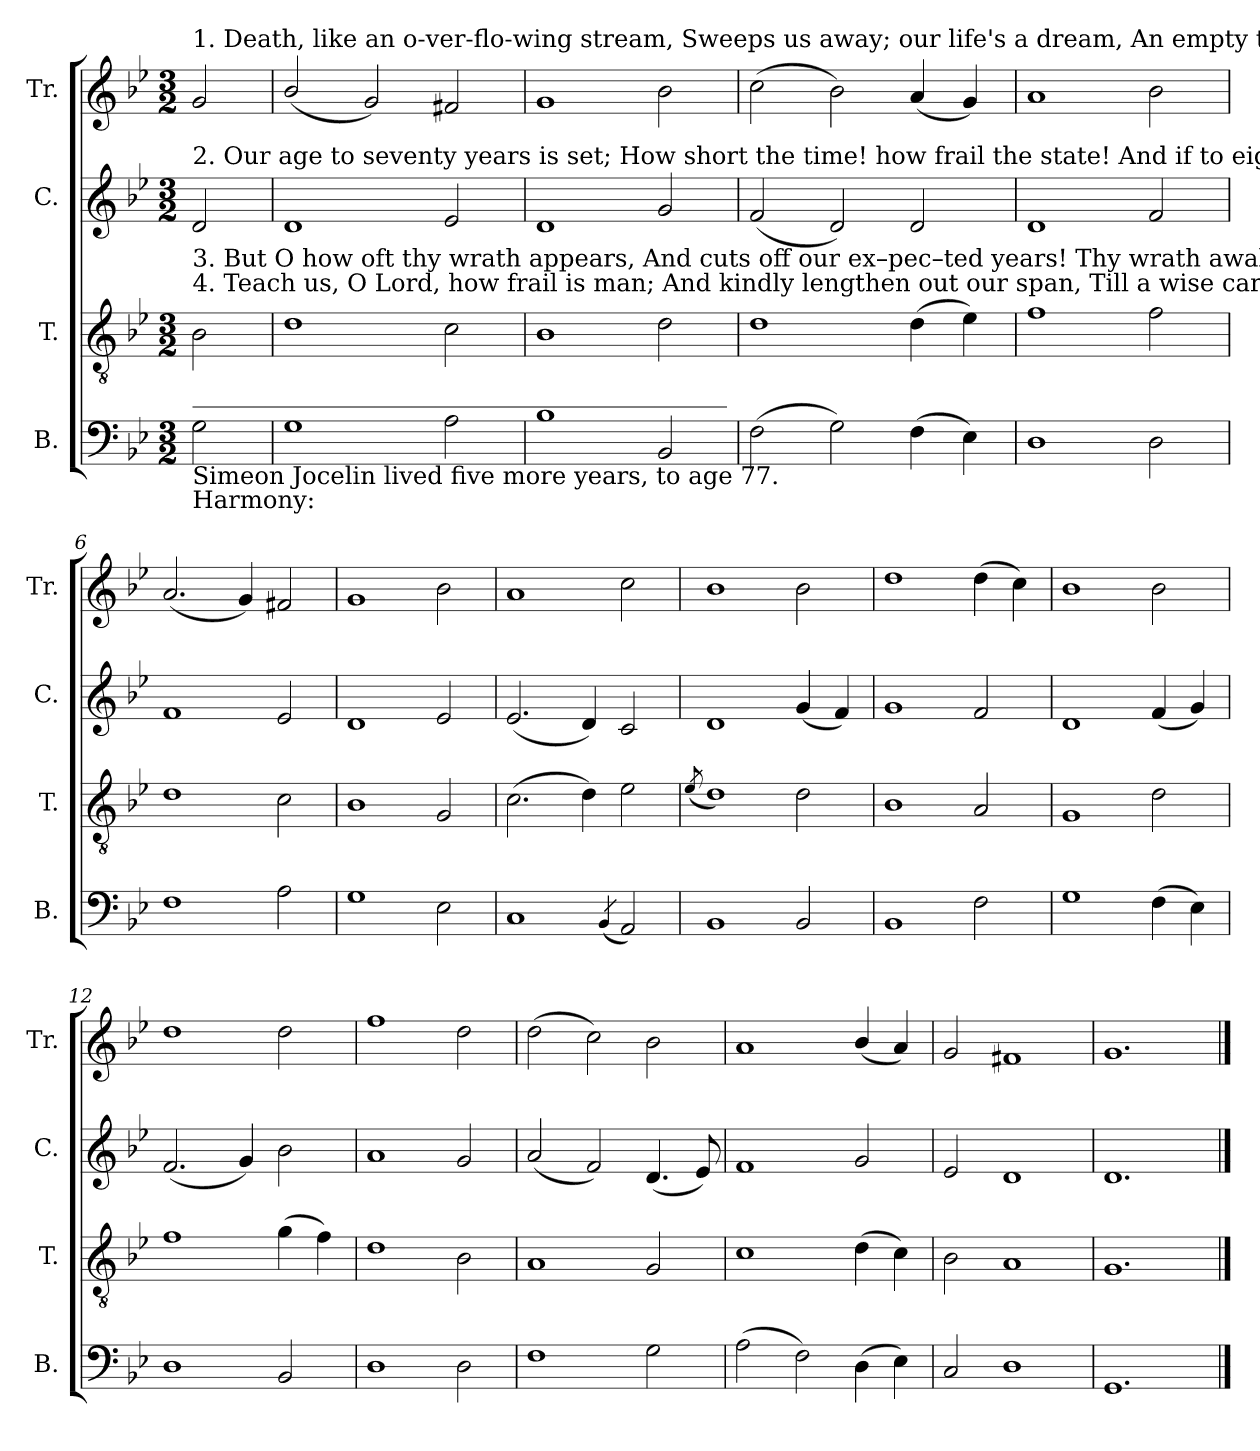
**kern	**kern	**kern	**kern
*part4	*part3	*part2	*part1
*staff4	*staff3	*staff2	*staff1
*I"B.	*I"T.	*I"C.	*I"Tr.
*I'B.	*I'T.	*I'C.	*I'Tr.
*clefF4	*clefGv2	*clefG2	*clefG2
*k[b-e-]	*k[b-e-]	*k[b-e-]	*k[b-e-]
*M3/2	*M3/2	*M3/2	*M3/2
*MM130	*MM130	*MM130	*MM130
=1	=1	=1	=1
!	!	!	!LO:TX:a:t=1. Death,  like  an  o-ver-flo-wing  stream, Sweeps us away; our life's a dream,  An   empty  tale,  a  morning flower, Cut  down  and     wi – thered  in   an   hour.
!	!	!LO:TX:a:t=2. Our  age      to  seventy years is set; How short the time! how frail the state!  And  if  to    eighty    we   ar – rive,  We   ra  –  ther    sigh  and  groan  than  live.	!
!	!	!LO:TX:b:t=3. But    O     how oft thy wrath appears, And cuts off  our  ex–pec–ted years!  Thy wrath awakes our humble dread;  We  fear   the   power  that  strikes  us  dead.	!
!	!LO:TX:a:t=4. Teach  us,  O Lord, how  frail  is   man; And kindly lengthen  out  our span,  Till   a  wise   care   of    pi – e  –  ty   Fit   us      to        die,  and   dwell  with  thee.	!	!
!LO:TX:a:t=____________________________________________	!	!	!
!LO:TX:b:t=Simeon Jocelin lived five more years, to age 77.	!	!	!
!LO:TX:b:t=Harmony&colon;	!	!	!
2G\	2B-\	2d/	2g/
=2	=2	=2	=2
1G	1d	1d	(2b-/
.	.	.	2g/)
2A\	2c\	2e-/	2f#X/
=3	=3	=3	=3
1B-	1B-	1d	1g
2BB-/	2d\	2g/	2b-\
=4	=4	=4	=4
(2F\	1d	(2f/	(2cc\
2G\)	.	2d/)	2b-\)
(4F\	(4d\	2d/	(4a/
4E-\)	4e-\)	.	4g/)
=5	=5	=5	=5
1D	1f	1d	1a
2D\	2f\	2f/	2b-\
=6	=6	=6	=6
1F	1d	1f	(2.a/
.	.	.	4g/)
2A\	2c\	2e-/	2f#X/
=7	=7	=7	=7
1G	1B-	1d	1g
2E-\	2G/	2e-/	2b-\
=8	=8	=8	=8
1C	(2.c\	(2.e-/	1a
.	4d\)	4d/)	.
(4qBB-/	.	.	.
2AA/)	2e-\	2c/	2cc\
=9	=9	=9	=9
.	(8qe-/	.	.
1BB-	1d)	1d	1b-
2BB-/	2d\	(4g/	2b-\
.	.	4f/)	.
=10	=10	=10	=10
1BB-	1B-	1g	1dd
2F\	2A/	2f/	(4dd\
.	.	.	4cc\)
=11	=11	=11	=11
1G	1G	1d	1b-
(4F\	2d\	(4f/	2b-\
4E-\)	.	4g/)	.
=12	=12	=12	=12
1D	1f	(2.f/	1dd
.	.	4g/)	.
2BB-/	(4g\	2b-\	2dd\
.	4f\)	.	.
=13	=13	=13	=13
1D	1d	1a	1ff
2D\	2B-\	2g/	2dd\
=14	=14	=14	=14
1F	1A	(2a/	(2dd\
.	.	2f/)	2cc\)
2G\	2G/	(4.d/	2b-\
.	.	8e-/)	.
=15	=15	=15	=15
(2A\	1c	1f	1a
2F\)	.	.	.
(4D\	(4d\	2g/	(4b-/
4E-\)	4c\)	.	4a/)
=16	=16	=16	=16
2C/	2B-\	2e-/	2g/
1D	1A	1d	1f#X
=17	=17	=17	=17
1.GG	1.G	1.d	1.g
==	==	==	==
*-	*-	*-	*-
